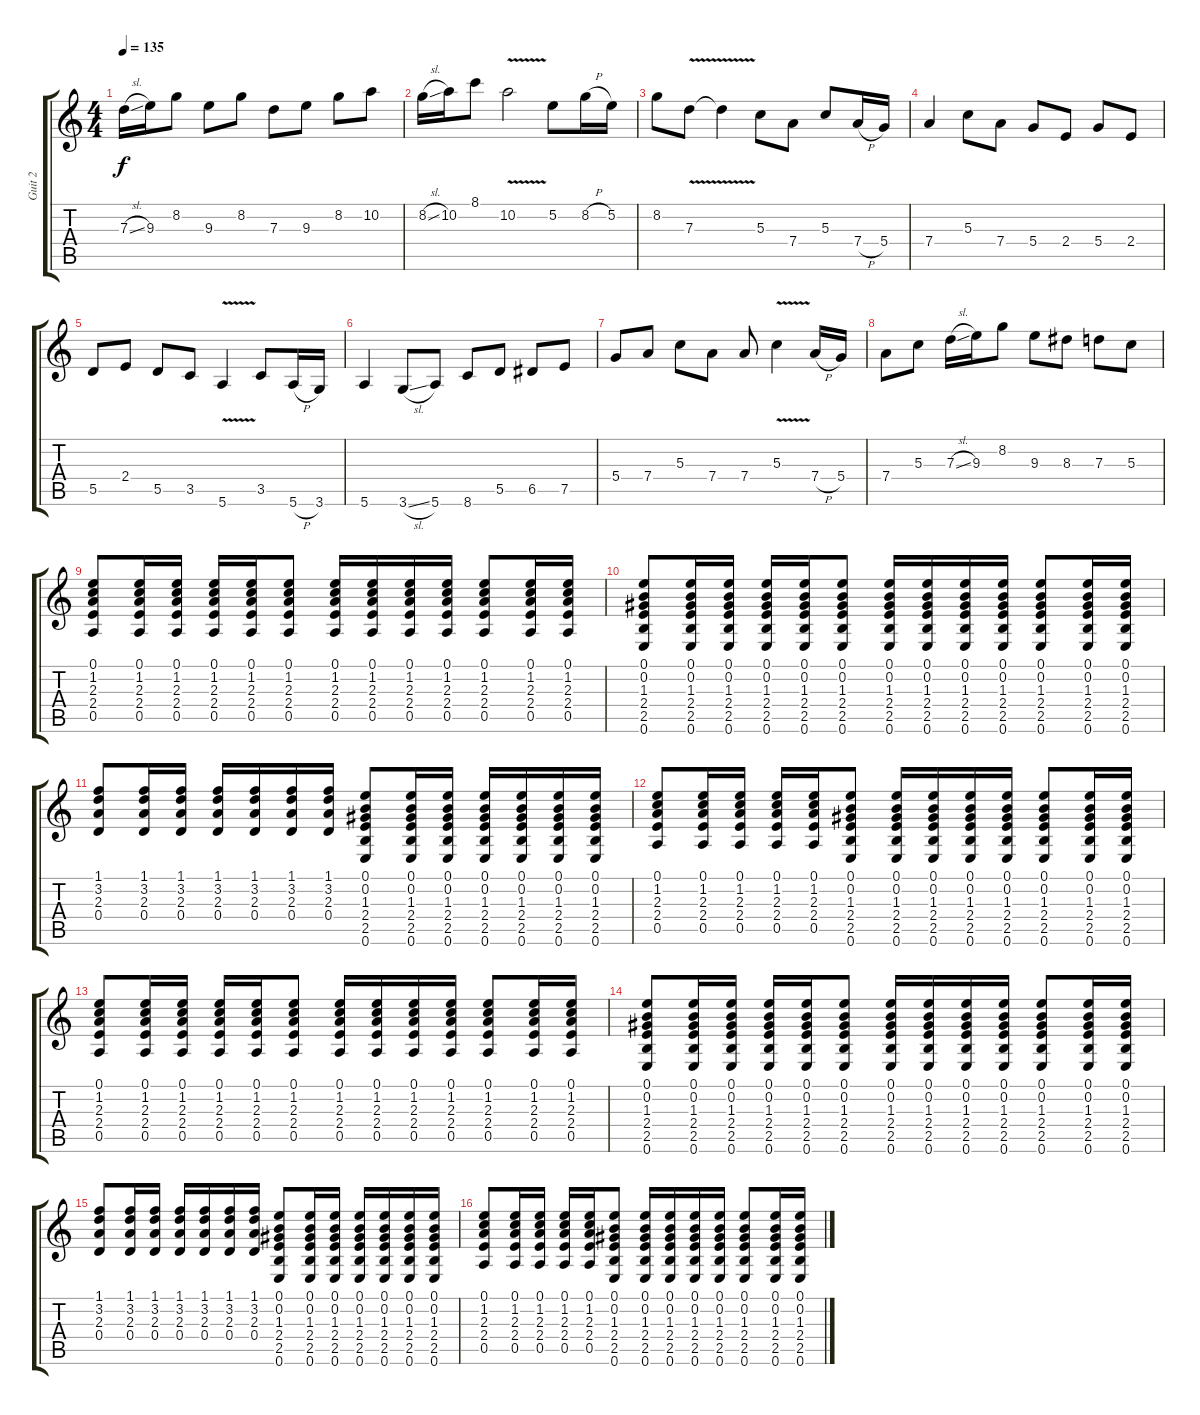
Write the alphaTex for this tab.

\track ("Guit 2" "Guit 2") {instrument acousticguitarnylon}
\staff {score tabs}
\tuning (E4 B3 G3 D3 A2 E2) {hide}
\ts (4 4)
\tempo 135
\clef g2
\ks c
7.3{sl}.16{dy f} 9.3.16 8.2.8 9.3.8 8.2.8 7.3.8 9.3.8 8.2.8 10.2.8 |
8.2{sl}.16 10.2.16 8.1.8 10.2{v}.2 5.2.8 8.2{h}.16 5.2.16 |
8.2.8 7.3{v}.8 7.3{t}.4 5.3.8 7.4.8 5.3.8 7.4{h}.16 5.4.16 |
7.4.4 5.3.8 7.4.8 5.4.8 2.4.8 5.4.8 2.4.8 |
5.5.8 2.4.8 5.5.8 3.5.8 5.6{v}.4 3.5.8 5.6{h}.16 3.6.16 |
5.6.4 3.6{sl}.8 5.6.8 8.6.8 5.5.8 6.5.8 7.5.8 |
5.4.8 7.4.8 5.3.8 7.4.8 7.4.8 5.3{v}.4 7.4{h}.16 5.4.16 |
7.4.8 5.3.8 7.3{sl}.16 9.3.16 8.2.8 9.3.8 8.3.8 7.3.8 5.3.8 |
(0.1 1.2 2.3 2.4 0.5).8{volume 13} (0.1 1.2 2.3 2.4 0.5).16 (0.1 1.2 2.3 2.4 0.5).16 (0.1 1.2 2.3 2.4 0.5).16 (0.1 1.2 2.3 2.4 0.5).16 (0.1 1.2 2.3 2.4 0.5).8 (0.1 1.2 2.3 2.4 0.5).16 (0.1 1.2 2.3 2.4 0.5).16 (0.1 1.2 2.3 2.4 0.5).16 (0.1 1.2 2.3 2.4 0.5).16 (0.1 1.2 2.3 2.4 0.5).8 (0.1 1.2 2.3 2.4 0.5).16 (0.1 1.2 2.3 2.4 0.5).16 |
(0.1 0.2 1.3 2.4 2.5 0.6).8 (0.1 0.2 1.3 2.4 2.5 0.6).16 (0.1 0.2 1.3 2.4 2.5 0.6).16 (0.1 0.2 1.3 2.4 2.5 0.6).16 (0.1 0.2 1.3 2.4 2.5 0.6).16 (0.1 0.2 1.3 2.4 2.5 0.6).8 (0.1 0.2 1.3 2.4 2.5 0.6).16 (0.1 0.2 1.3 2.4 2.5 0.6).16 (0.1 0.2 1.3 2.4 2.5 0.6).16 (0.1 0.2 1.3 2.4 2.5 0.6).16 (0.1 0.2 1.3 2.4 2.5 0.6).8 (0.1 0.2 1.3 2.4 2.5 0.6).16 (0.1 0.2 1.3 2.4 2.5 0.6).16 |
(1.1 3.2 2.3 0.4).8 (1.1 3.2 2.3 0.4).16 (1.1 3.2 2.3 0.4).16 (1.1 3.2 2.3 0.4).16 (1.1 3.2 2.3 0.4).16 (1.1 3.2 2.3 0.4).16 (1.1 3.2 2.3 0.4).16 (0.1 0.2 1.3 2.4 2.5 0.6).8 (0.1 0.2 1.3 2.4 2.5 0.6).16 (0.1 0.2 1.3 2.4 2.5 0.6).16 (0.1 0.2 1.3 2.4 2.5 0.6).16 (0.1 0.2 1.3 2.4 2.5 0.6).16 (0.1 0.2 1.3 2.4 2.5 0.6).16 (0.1 0.2 1.3 2.4 2.5 0.6).16 |
(0.1 1.2 2.3 2.4 0.5).8 (0.1 1.2 2.3 2.4 0.5).16 (0.1 1.2 2.3 2.4 0.5).16 (0.1 1.2 2.3 2.4 0.5).16 (0.1 1.2 2.3 2.4 0.5).16 (0.1 0.2 1.3 2.4 2.5 0.6).8 (0.1 0.2 1.3 2.4 2.5 0.6).16 (0.1 0.2 1.3 2.4 2.5 0.6).16 (0.1 0.2 1.3 2.4 2.5 0.6).16 (0.1 0.2 1.3 2.4 2.5 0.6).16 (0.1 0.2 1.3 2.4 2.5 0.6).8 (0.1 0.2 1.3 2.4 2.5 0.6).16 (0.1 0.2 1.3 2.4 2.5 0.6).16 |
(0.1 1.2 2.3 2.4 0.5).8 (0.1 1.2 2.3 2.4 0.5).16 (0.1 1.2 2.3 2.4 0.5).16 (0.1 1.2 2.3 2.4 0.5).16 (0.1 1.2 2.3 2.4 0.5).16 (0.1 1.2 2.3 2.4 0.5).8 (0.1 1.2 2.3 2.4 0.5).16 (0.1 1.2 2.3 2.4 0.5).16 (0.1 1.2 2.3 2.4 0.5).16 (0.1 1.2 2.3 2.4 0.5).16 (0.1 1.2 2.3 2.4 0.5).8 (0.1 1.2 2.3 2.4 0.5).16 (0.1 1.2 2.3 2.4 0.5).16 |
(0.1 0.2 1.3 2.4 2.5 0.6).8 (0.1 0.2 1.3 2.4 2.5 0.6).16 (0.1 0.2 1.3 2.4 2.5 0.6).16 (0.1 0.2 1.3 2.4 2.5 0.6).16 (0.1 0.2 1.3 2.4 2.5 0.6).16 (0.1 0.2 1.3 2.4 2.5 0.6).8 (0.1 0.2 1.3 2.4 2.5 0.6).16 (0.1 0.2 1.3 2.4 2.5 0.6).16 (0.1 0.2 1.3 2.4 2.5 0.6).16 (0.1 0.2 1.3 2.4 2.5 0.6).16 (0.1 0.2 1.3 2.4 2.5 0.6).8 (0.1 0.2 1.3 2.4 2.5 0.6).16 (0.1 0.2 1.3 2.4 2.5 0.6).16 |
(1.1 3.2 2.3 0.4).8 (1.1 3.2 2.3 0.4).16 (1.1 3.2 2.3 0.4).16 (1.1 3.2 2.3 0.4).16 (1.1 3.2 2.3 0.4).16 (1.1 3.2 2.3 0.4).16 (1.1 3.2 2.3 0.4).16 (0.1 0.2 1.3 2.4 2.5 0.6).8 (0.1 0.2 1.3 2.4 2.5 0.6).16 (0.1 0.2 1.3 2.4 2.5 0.6).16 (0.1 0.2 1.3 2.4 2.5 0.6).16 (0.1 0.2 1.3 2.4 2.5 0.6).16 (0.1 0.2 1.3 2.4 2.5 0.6).16 (0.1 0.2 1.3 2.4 2.5 0.6).16 |
(0.1 1.2 2.3 2.4 0.5).8 (0.1 1.2 2.3 2.4 0.5).16 (0.1 1.2 2.3 2.4 0.5).16 (0.1 1.2 2.3 2.4 0.5).16 (0.1 1.2 2.3 2.4 0.5).16 (0.1 0.2 1.3 2.4 2.5 0.6).8 (0.1 0.2 1.3 2.4 2.5 0.6).16 (0.1 0.2 1.3 2.4 2.5 0.6).16 (0.1 0.2 1.3 2.4 2.5 0.6).16 (0.1 0.2 1.3 2.4 2.5 0.6).16 (0.1 0.2 1.3 2.4 2.5 0.6).8 (0.1 0.2 1.3 2.4 2.5 0.6).16 (0.1 0.2 1.3 2.4 2.5 0.6).16
